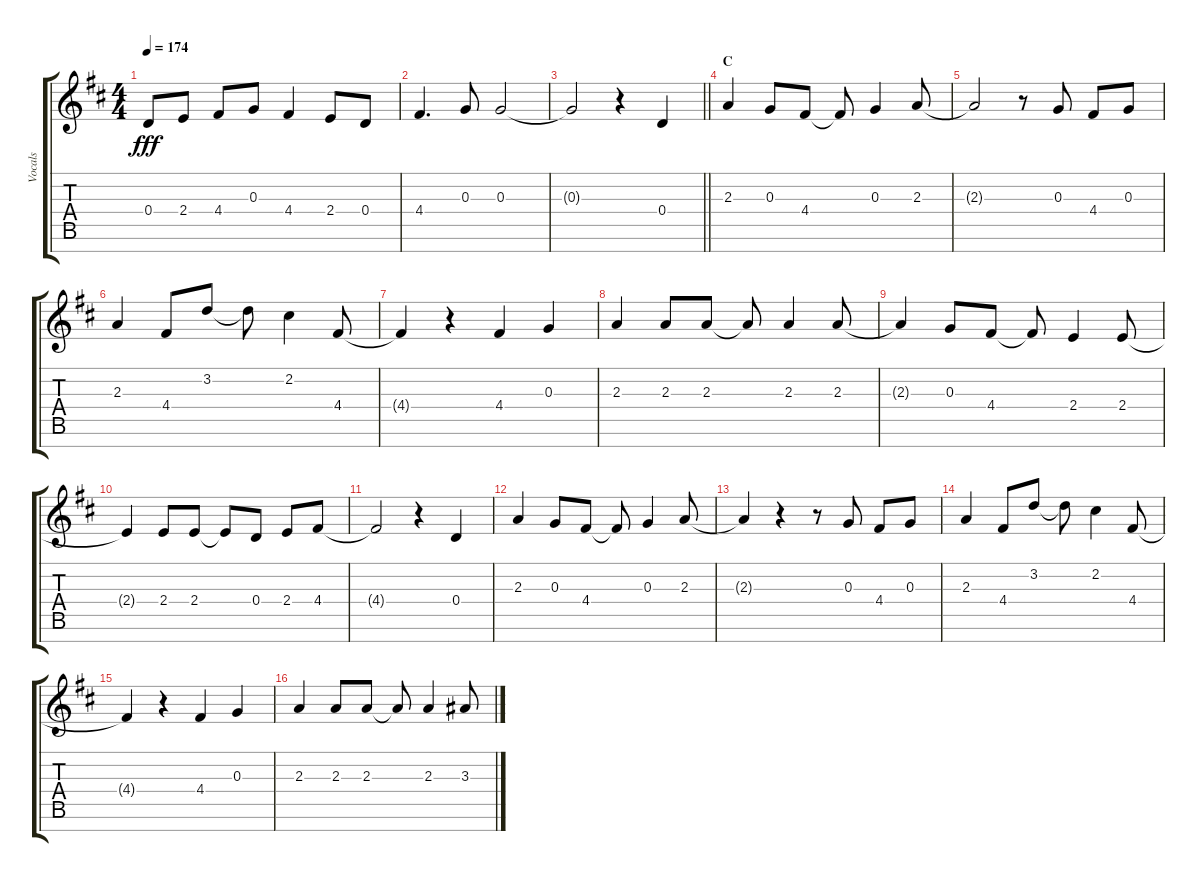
\track ("Vocals" "Vocals") {instrument voiceoohs}
\staff {score tabs}
\tuning (E5 B4 G4 D4 A3 E3 B2) {hide}
\ts (4 4)
\tempo 174
\clef g2
\ks bminor
0.4{t}.8{dy fff} 2.4.8 4.4.8 0.3.8 4.4.4 2.4.8 0.4.8 |
4.4.4{d} 0.3.8 0.3.2 |
\barLineRight lightlight
0.3{t}.2 r.4 0.4.4 |
\section ("" "C")
2.3.4 0.3.8 4.4.8 4.4{t}.8 0.3.4 2.3.8 |
2.3{t}.2 r.8 0.3.8 4.4.8 0.3.8 |
2.3.4 4.4.8 3.2.8 3.2{t}.8 2.2.4 4.4.8 |
4.4{t}.4 r.4 4.4.4 0.3.4 |
2.3.4 2.3.8 2.3.8 2.3{t}.8 2.3.4 2.3.8 |
2.3{t}.4 0.3.8 4.4.8 4.4{t}.8 2.4.4 2.4.8 |
2.4{t}.4 2.4.8 2.4.8 2.4{t}.8 0.4.8 2.4.8 4.4.8 |
4.4{t}.2 r.4 0.4.4 |
2.3.4 0.3.8 4.4.8 4.4{t}.8 0.3.4 2.3.8 |
2.3{t}.4 r.4 r.8 0.3.8 4.4.8 0.3.8 |
2.3.4 4.4.8 3.2.8 3.2{t}.8 2.2.4 4.4.8 |
4.4{t}.4 r.4 4.4.4 0.3.4 |
2.3.4 2.3.8 2.3.8 2.3{t}.8 2.3.4 3.3.8
